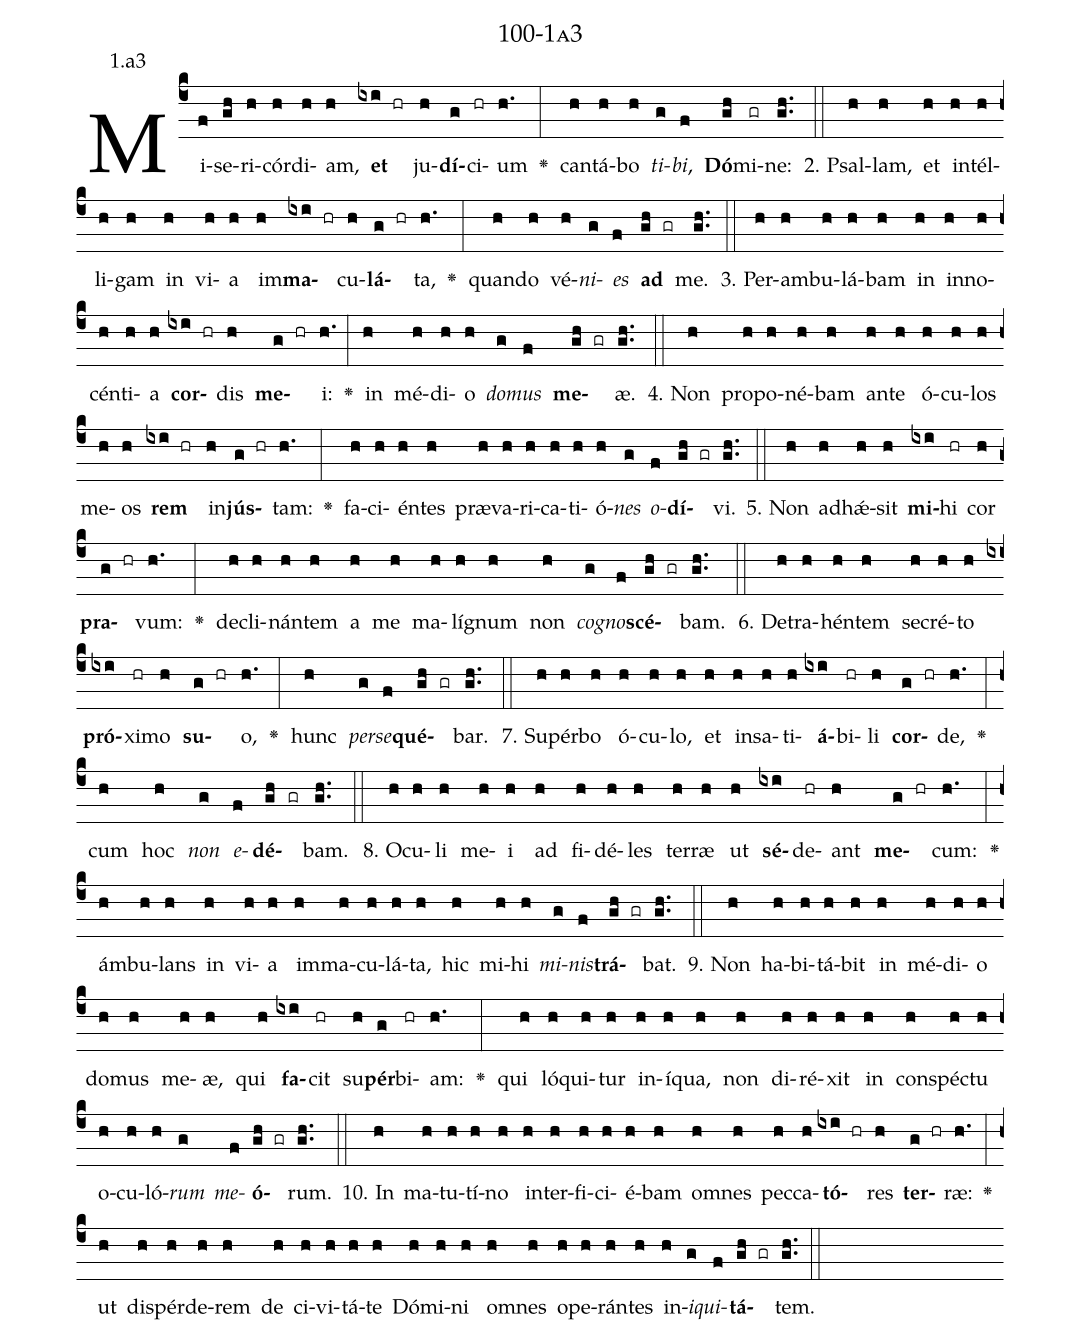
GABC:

name: 100-1a3;
annotation: 1.a3;
%%
(c4)Mi(f)se(gh)ri(h)cór(h)di(h)am,(h) <b>et</b>(ixi hr) ju(h)<b>dí</b>(g)ci(hr)um(h.) <v>\greheightstar</v>(:) can(h)tá(h)bo(h) <i>ti</i>(g)<i>bi</i>,(f) <b>Dó</b>(gh)mi(gr)ne:(gh..) (::)
2. Psal(h)lam,(h) et(h) in(h)tél(h)li(h)gam(h) in(h) vi(h)a(h) im(h)<b>ma</b>(ixi hr)cu(h)<b>lá</b>(g hr)ta,(h.) <v>\greheightstar</v>(:) quan(h)do(h) vé(h)<i>ni</i>(g)<i>es</i>(f) <b>ad</b>(gh gr) me.(gh..) (::)
3. Per(h)am(h)bu(h)lá(h)bam(h) in(h) in(h)no(h)cén(h)ti(h)a(h) <b>cor</b>(ixi hr)dis(h) <b>me</b>(g hr)i:(h.) <v>\greheightstar</v>(:) in(h) mé(h)di(h)o(h) <i>do</i>(g)<i>mus</i>(f) <b>me</b>(gh gr)æ.(gh..) (::)
4. Non(h) pro(h)po(h)né(h)bam(h) an(h)te(h) ó(h)cu(h)los(h) me(h)os(h) <b>rem</b>(ixi hr) in(h)<b>jús</b>(g hr)tam:(h.) <v>\greheightstar</v>(:) fa(h)ci(h)én(h)tes(h) præ(h)va(h)ri(h)ca(h)ti(h)ó(h)<i>nes</i>(g) <i>o</i>(f)<b>dí</b>(gh gr)vi.(gh..) (::)
5. Non(h) ad(h)hǽ(h)sit(h) <b>mi</b>(ixi)hi(hr) cor(h) <b>pra</b>(g hr)vum:(h.) <v>\greheightstar</v>(:) de(h)cli(h)nán(h)tem(h) a(h) me(h) ma(h)lí(h)gnum(h) non(h) <i>co</i>(g)<i>gno</i>(f)<b>scé</b>(gh gr)bam.(gh..) (::)
6. De(h)tra(h)hén(h)tem(h) se(h)cré(h)to(h) <b>pró</b>(ixi)xi(hr)mo(h) <b>su</b>(g hr)o,(h.) <v>\greheightstar</v>(:) hunc(h) <i>per</i>(g)<i>se</i>(f)<b>qué</b>(gh gr)bar.(gh..) (::)
7. Su(h)pér(h)bo(h) ó(h)cu(h)lo,(h) et(h) in(h)sa(h)ti(h)<b>á</b>(ixi)bi(hr)li(h) <b>cor</b>(g hr)de,(h.) <v>\greheightstar</v>(:) cum(h) hoc(h) <i>non</i>(g) <i>e</i>(f)<b>dé</b>(gh gr)bam.(gh..) (::)
8. O(h)cu(h)li(h) me(h)i(h) ad(h) fi(h)dé(h)les(h) ter(h)ræ(h) ut(h) <b>sé</b>(ixi)de(hr)ant(h) <b>me</b>(g hr)cum:(h.) <v>\greheightstar</v>(:) ám(h)bu(h)lans(h) in(h) vi(h)a(h) im(h)ma(h)cu(h)lá(h)ta,(h) hic(h) mi(h)hi(h) <i>mi</i>(g)<i>nis</i>(f)<b>trá</b>(gh gr)bat.(gh..) (::)
9. Non(h) ha(h)bi(h)tá(h)bit(h) in(h) mé(h)di(h)o(h) do(h)mus(h) me(h)æ,(h) qui(h) <b>fa</b>(ixi)cit(hr) su(h)<b>pér</b>(g)bi(hr)am:(h.) <v>\greheightstar</v>(:) qui(h) ló(h)qui(h)tur(h) in(h)í(h)qua,(h) non(h) di(h)ré(h)xit(h) in(h) con(h)spéc(h)tu(h) o(h)cu(h)ló(h)<i>rum</i>(g) <i>me</i>(f)<b>ó</b>(gh gr)rum.(gh..) (::)
10. In(h) ma(h)tu(h)tí(h)no(h) in(h)ter(h)fi(h)ci(h)é(h)bam(h) om(h)nes(h) pec(h)ca(h)<b>tó</b>(ixi hr)res(h) <b>ter</b>(g hr)ræ:(h.) <v>\greheightstar</v>(:) ut(h) dis(h)pér(h)de(h)rem(h) de(h) ci(h)vi(h)tá(h)te(h) Dó(h)mi(h)ni(h) om(h)nes(h) o(h)pe(h)rán(h)tes(h) in(h)<i>i</i>(g)<i>qui</i>(f)<b>tá</b>(gh gr)tem.(gh..) (::)
